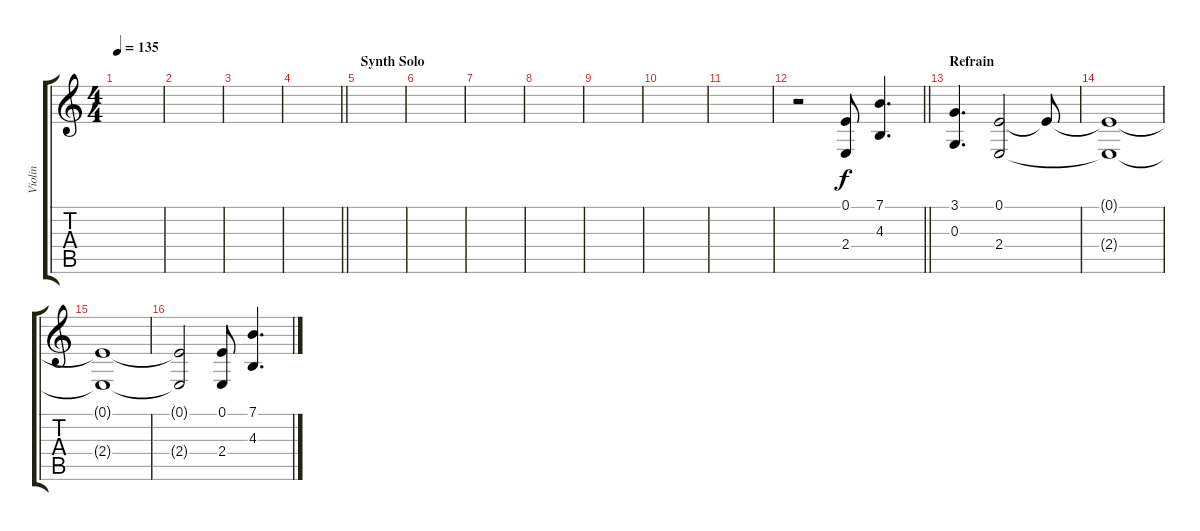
\track ("Violin" "Violin") {instrument cello}
\staff {score tabs}
\tuning (E4 B3 G3 D3 A2 E2) {hide}
\ts (4 4)
\tempo 135
\clef g2
\ks c
|
|
|
\barLineRight lightlight
|
\section ("" "Synth Solo")
|
|
|
|
|
|
|
\barLineRight lightlight
r.2 (0.1 2.4).8 (7.1 4.3).4{d} |
\section ("" "Refrain")
(3.1 0.3).4{d} (0.1 2.4).2 0.1{t}.8 |
(0.1{t} 2.4{t}).1 |
(0.1{t} 2.4{t}).1 |
(0.1{t} 2.4{t}).2 (0.1 2.4).8 (7.1 4.3).4{d}
